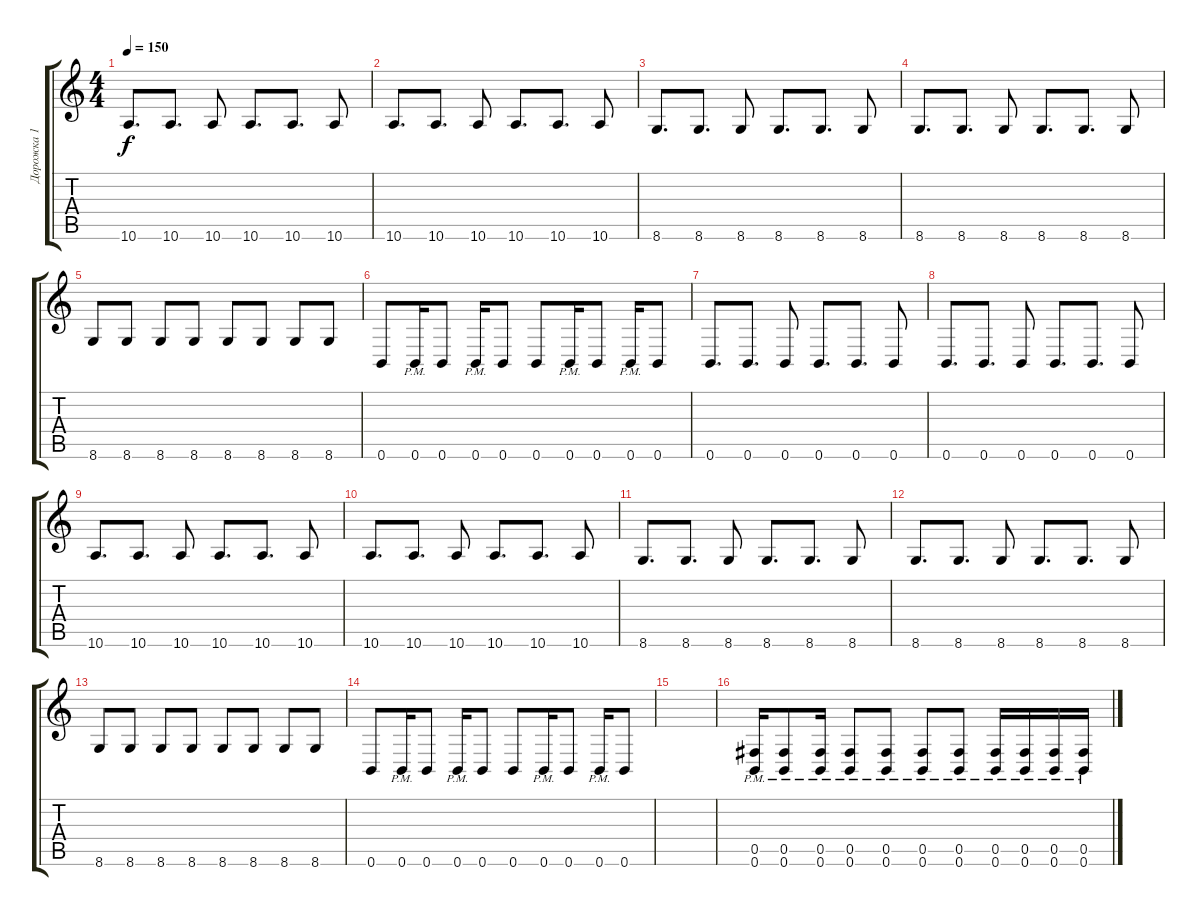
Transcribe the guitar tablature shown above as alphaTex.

\track ("Дорожка 1" "Дорожка 1") {instrument distortionguitar}
\staff {score tabs}
\tuning (Db4 Ab3 E3 B2 Gb2 B1) {hide}
\ts (4 4)
\tempo 150
\clef g2
\ks c
10.6.8{d dy f} 10.6.8{d} 10.6.8 10.6.8{d} 10.6.8{d} 10.6.8 |
10.6.8{d} 10.6.8{d} 10.6.8 10.6.8{d} 10.6.8{d} 10.6.8 |
8.6.8{d} 8.6.8{d} 8.6.8 8.6.8{d} 8.6.8{d} 8.6.8 |
8.6.8{d} 8.6.8{d} 8.6.8 8.6.8{d} 8.6.8{d} 8.6.8 |
8.6.8 8.6.8 8.6.8 8.6.8 8.6.8 8.6.8 8.6.8 8.6.8 |
0.6.8 0.6{pm}.16 0.6.8 0.6{pm}.16 0.6.8 0.6.8 0.6{pm}.16 0.6.8 0.6{pm}.16 0.6.8 |
0.6.8{d} 0.6.8{d} 0.6.8 0.6.8{d} 0.6.8{d} 0.6.8 |
0.6.8{d} 0.6.8{d} 0.6.8 0.6.8{d} 0.6.8{d} 0.6.8 |
10.6.8{d} 10.6.8{d} 10.6.8 10.6.8{d} 10.6.8{d} 10.6.8 |
10.6.8{d} 10.6.8{d} 10.6.8 10.6.8{d} 10.6.8{d} 10.6.8 |
8.6.8{d} 8.6.8{d} 8.6.8 8.6.8{d} 8.6.8{d} 8.6.8 |
8.6.8{d} 8.6.8{d} 8.6.8 8.6.8{d} 8.6.8{d} 8.6.8 |
8.6.8 8.6.8 8.6.8 8.6.8 8.6.8 8.6.8 8.6.8 8.6.8 |
0.6.8 0.6{pm}.16 0.6.8 0.6{pm}.16 0.6.8 0.6.8 0.6{pm}.16 0.6.8 0.6{pm}.16 0.6.8 |
|
(0.5{pm} 0.6{pm}).16 (0.5{pm} 0.6{pm}).8 (0.5{pm} 0.6{pm}).16 (0.5{pm} 0.6{pm}).8 (0.5{pm} 0.6{pm}).8 (0.5{pm} 0.6{pm}).8 (0.5{pm} 0.6{pm}).8 (0.5{pm} 0.6{pm}).16 (0.5{pm} 0.6{pm}).16 (0.5{pm} 0.6{pm}).16 (0.5{pm} 0.6{pm}).16
